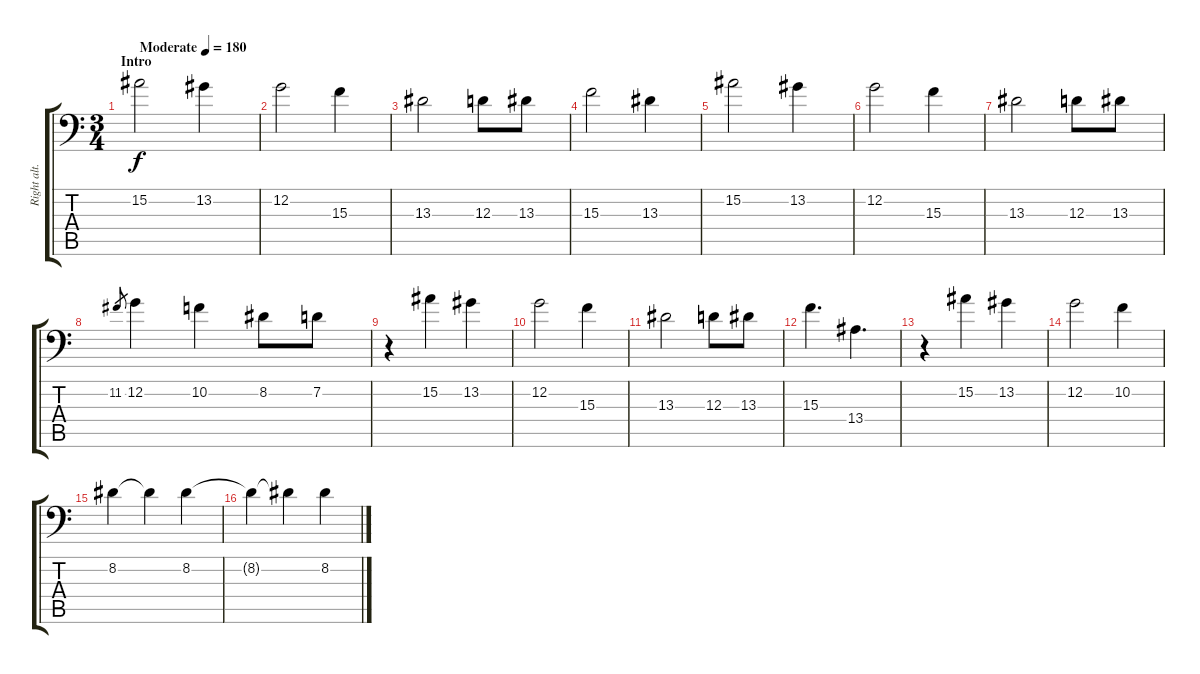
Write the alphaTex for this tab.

\track ("Right alt." "Right alt.") {mute instrument acousticbass}
\staff {score tabs}
\tuning (C3 G2 D2 A1 E1 B0) {hide}
\ts (3 4)
\section ("" "Intro")
\tempo (180 "Moderate")
\clef f4
\ks c
15.2.2{dy f instrument acousticbass} 13.2.4 |
12.2.2 15.3.4 |
13.3.2 12.3.8 13.3.8 |
15.3.2 13.3.4 |
15.2.2 13.2.4 |
12.2.2 15.3.4 |
13.3.2 12.3.8 13.3.8 |
11.2.8{gr} 12.2.4 10.2.4 8.2.8 7.2.8 |
r.4 15.2.4 13.2.4 |
12.2.2 15.3.4 |
13.3.2 12.3.8 13.3.8 |
15.3.4{d} 13.4.4{d} |
r.4 15.2.4 13.2.4 |
12.2.2 10.2.4 |
8.2.4 8.2{t}.4 8.2.4 |
8.2{t}.4 8.2{t}.4 8.2.4
